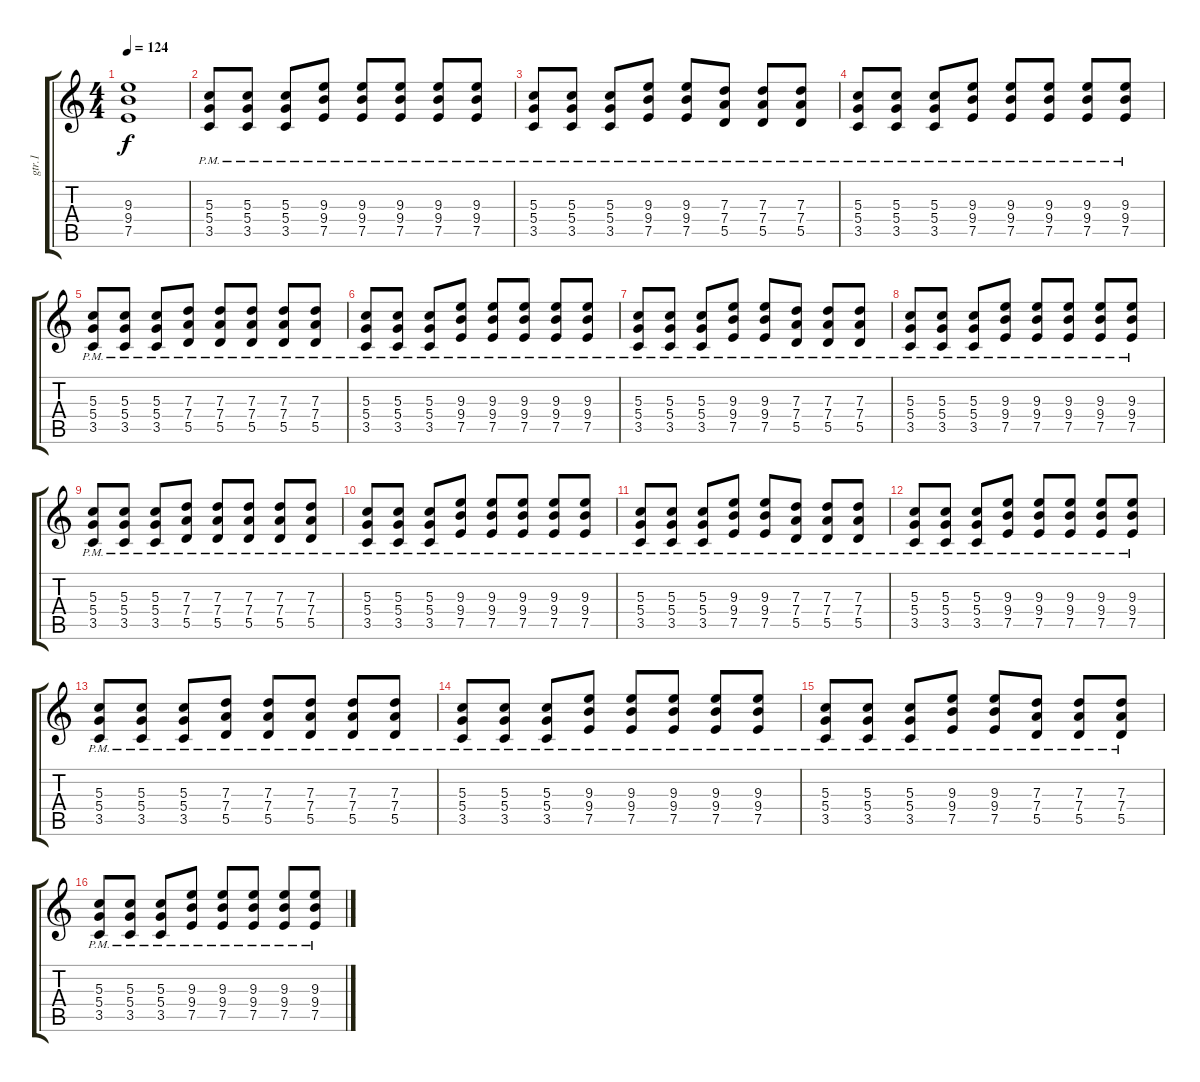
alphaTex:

\track ("gtr.1" "gtr.1") {instrument overdrivenguitar}
\staff {score tabs}
\tuning (E4 B3 G3 D3 A2 E2) {hide}
\ts (4 4)
\tempo 124
\clef g2
\ks c
(9.3{t} 9.4{t} 7.5{t}).1{dy f} |
(5.3{pm} 5.4 3.5).8 (5.3{pm} 5.4 3.5).8 (5.3{pm} 5.4 3.5).8 (9.3{pm} 9.4 7.5).8 (9.3{pm} 9.4 7.5).8 (9.3{pm} 9.4 7.5).8 (9.3{pm} 9.4 7.5).8 (9.3{pm} 9.4 7.5).8 |
(5.3{pm} 5.4 3.5).8 (5.3{pm} 5.4 3.5).8 (5.3{pm} 5.4 3.5).8 (9.3{pm} 9.4 7.5).8 (9.3{pm} 9.4 7.5).8 (7.3{pm} 7.4 5.5).8 (7.3{pm} 7.4 5.5).8 (7.3{pm} 7.4 5.5).8 |
(5.3{pm} 5.4 3.5).8 (5.3{pm} 5.4 3.5).8 (5.3{pm} 5.4 3.5).8 (9.3{pm} 9.4 7.5).8 (9.3{pm} 9.4 7.5).8 (9.3{pm} 9.4 7.5).8 (9.3{pm} 9.4 7.5).8 (9.3{pm} 9.4 7.5).8 |
(5.3{pm} 5.4 3.5).8 (5.3{pm} 5.4 3.5).8 (5.3{pm} 5.4 3.5).8 (7.3{pm} 7.4 5.5).8 (7.3{pm} 7.4 5.5).8 (7.3{pm} 7.4 5.5).8 (7.3{pm} 7.4 5.5).8 (7.3{pm} 7.4 5.5).8 |
(5.3{pm} 5.4 3.5).8 (5.3{pm} 5.4 3.5).8 (5.3{pm} 5.4 3.5).8 (9.3{pm} 9.4 7.5).8 (9.3{pm} 9.4 7.5).8 (9.3{pm} 9.4 7.5).8 (9.3{pm} 9.4 7.5).8 (9.3{pm} 9.4 7.5).8 |
(5.3{pm} 5.4 3.5).8 (5.3{pm} 5.4 3.5).8 (5.3{pm} 5.4 3.5).8 (9.3{pm} 9.4 7.5).8 (9.3{pm} 9.4 7.5).8 (7.3{pm} 7.4 5.5).8 (7.3{pm} 7.4 5.5).8 (7.3{pm} 7.4 5.5).8 |
(5.3{pm} 5.4 3.5).8 (5.3{pm} 5.4 3.5).8 (5.3{pm} 5.4 3.5).8 (9.3{pm} 9.4 7.5).8 (9.3{pm} 9.4 7.5).8 (9.3{pm} 9.4 7.5).8 (9.3{pm} 9.4 7.5).8 (9.3{pm} 9.4 7.5).8 |
(5.3{pm} 5.4 3.5).8 (5.3{pm} 5.4 3.5).8 (5.3{pm} 5.4 3.5).8 (7.3{pm} 7.4 5.5).8 (7.3{pm} 7.4 5.5).8 (7.3{pm} 7.4 5.5).8 (7.3{pm} 7.4 5.5).8 (7.3{pm} 7.4 5.5).8 |
(5.3{pm} 5.4 3.5).8 (5.3{pm} 5.4 3.5).8 (5.3{pm} 5.4 3.5).8 (9.3{pm} 9.4 7.5).8 (9.3{pm} 9.4 7.5).8 (9.3{pm} 9.4 7.5).8 (9.3{pm} 9.4 7.5).8 (9.3{pm} 9.4 7.5).8 |
(5.3{pm} 5.4 3.5).8 (5.3{pm} 5.4 3.5).8 (5.3{pm} 5.4 3.5).8 (9.3{pm} 9.4 7.5).8 (9.3{pm} 9.4 7.5).8 (7.3{pm} 7.4 5.5).8 (7.3{pm} 7.4 5.5).8 (7.3{pm} 7.4 5.5).8 |
(5.3{pm} 5.4 3.5).8 (5.3{pm} 5.4 3.5).8 (5.3{pm} 5.4 3.5).8 (9.3{pm} 9.4 7.5).8 (9.3{pm} 9.4 7.5).8 (9.3{pm} 9.4 7.5).8 (9.3{pm} 9.4 7.5).8 (9.3{pm} 9.4 7.5).8 |
(5.3{pm} 5.4 3.5).8 (5.3{pm} 5.4 3.5).8 (5.3{pm} 5.4 3.5).8 (7.3{pm} 7.4 5.5).8 (7.3{pm} 7.4 5.5).8 (7.3{pm} 7.4 5.5).8 (7.3{pm} 7.4 5.5).8 (7.3{pm} 7.4 5.5).8 |
(5.3{pm} 5.4 3.5).8 (5.3{pm} 5.4 3.5).8 (5.3{pm} 5.4 3.5).8 (9.3{pm} 9.4 7.5).8 (9.3{pm} 9.4 7.5).8 (9.3{pm} 9.4 7.5).8 (9.3{pm} 9.4 7.5).8 (9.3{pm} 9.4 7.5).8 |
(5.3{pm} 5.4 3.5).8 (5.3{pm} 5.4 3.5).8 (5.3{pm} 5.4 3.5).8 (9.3{pm} 9.4 7.5).8 (9.3{pm} 9.4 7.5).8 (7.3{pm} 7.4 5.5).8 (7.3{pm} 7.4 5.5).8 (7.3{pm} 7.4 5.5).8 |
(5.3{pm} 5.4 3.5).8 (5.3{pm} 5.4 3.5).8 (5.3{pm} 5.4 3.5).8 (9.3{pm} 9.4 7.5).8 (9.3{pm} 9.4 7.5).8 (9.3{pm} 9.4 7.5).8 (9.3{pm} 9.4 7.5).8 (9.3{pm} 9.4 7.5).8
